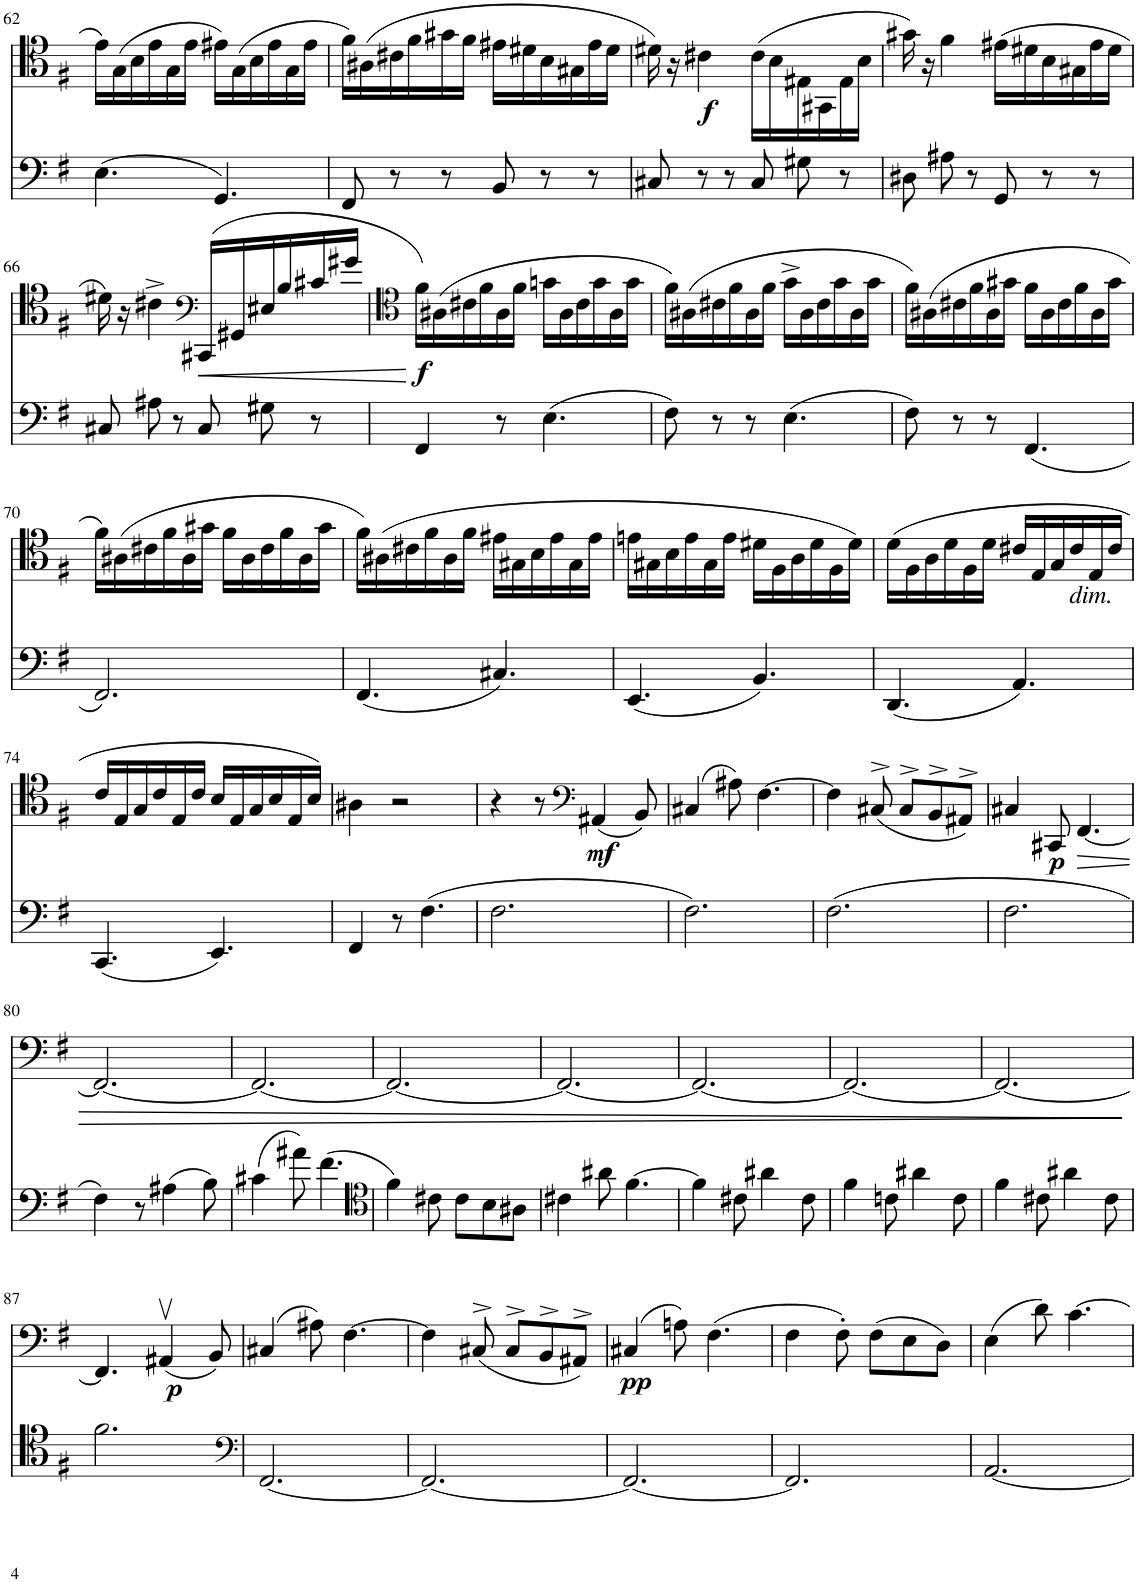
**kern	**kern	**dynam
*part2	*part1	*part1
*staff2	*staff1	*staff1
*I"Cello 2	*I"Cello 1	*
!!LO:PB:g=z
*clefF4	*clefC4	*
*k[f#]	*k[f#]	*
*M6/8	*M6/8	*
=62	=62	=62
(4.E\	16e\LL	.
.	(16G\	.
.	16B\	.
.	16e\	.
.	16G\	.
.	16e\JJ	.
4.GG/)	16e#X\LL)	.
.	(16G\	.
.	16B\	.
.	16e#\	.
.	16G\	.
.	16e#\JJ	.
=63	=63	=63
8FF#/	16f#\LL)	.
.	(16A#X\	.
8r	16c#X\	.
.	16f#\	.
8r	16g#X\	.
.	16f#\JJ	.
8BB/	16e#X\LL	.
.	16d#X\	.
8r	16B\	.
.	16G#X\	.
8r	16e#\	.
.	16d#\JJ	.
=64	=64	=64
8C#X/	16d#X\)	.
.	16r	.
!	!	!LO:DY:b
8r	4c#X\	f
8r	.	.
8C#/	(16c#\LL	.
.	16B\	.
8G#X\	16E#X\	.
.	16GG#X\	.
8r	16E#\	.
.	16B\JJ	.
=65	=65	=65
8D#X\	16g#X\)	.
.	16r	.
8A#X\	4f#\	.
8r	.	.
8GG/	(16e#X\LL	.
.	16d#X\	.
8r	16B\	.
.	16G#X\	.
8r	16e#\	.
.	16d#\JJ	.
!!LO:LB:g=z
=66	=66	=66
8C#X/	16d#X\)	.
.	16r	.
8A#X\	4c#X^\	.
8r	.	.
*	*clefF4	*
!	!	!LO:HP:b
8C#/	(16CC#X/LL	<
.	16GG#X/	.
8G#X\	16E#X/	.
.	16B/	.
8r	16c#X/	.
.	16g#X/JJ	.
.	.	[
=67	=67	=67
*	*clefC4	*
!	!	!LO:DY:b
4FF#/	16f#\LL)	f
.	(16A#X\	.
.	16c#X\	.
.	16f#\	.
8r	16A#\	.
.	16f#\JJ	.
(4.E\	16gn\LL	.
.	16A#\	.
.	16c#\	.
.	16g\	.
.	16A#\	.
.	16g\JJ	.
=68	=68	=68
8F#\)	16f#\LL)	.
.	(16A#X\	.
8r	16c#X\	.
.	16f#\	.
8r	16A#\	.
.	16f#\JJ	.
(4.E\	16g^\LL	.
.	16A#\	.
.	16c#\	.
.	16g\	.
.	16A#\	.
.	16g\JJ	.
=69	=69	=69
8F#\)	16f#\LL)	.
.	(16A#X\	.
8r	16c#X\	.
.	16f#\	.
8r	16A#\	.
.	16g#X\JJ	.
(4.FF#/	16f#\LL	.
.	16A#\	.
.	16c#\	.
.	16f#\	.
.	16A#\	.
.	16g#\JJ	.
!!LO:LB:g=z
=70	=70	=70
2.FF#/)	16f#\LL)	.
.	(16A#X\	.
.	16c#X\	.
.	16f#\	.
.	16A#\	.
.	16g#X\JJ	.
.	16f#\LL	.
.	16A#\	.
.	16c#\	.
.	16f#\	.
.	16A#\	.
.	16g#\JJ	.
=71	=71	=71
(4.FF#/	16f#\LL)	.
.	(16A#X\	.
.	16c#X\	.
.	16f#\	.
.	16A#\	.
.	16f#\JJ	.
4.C#X/)	16e#X\LL	.
.	16G#X\	.
.	16B\	.
.	16e#\	.
.	16G#\	.
.	16e#\JJ	.
=72	=72	=72
(4.EE/	16en\LL	.
.	16G#X\	.
.	16B\	.
.	16e\	.
.	16G#\	.
.	16e\JJ	.
4.BB/)	16d#X\LL	.
.	16F#\	.
.	16A\	.
.	16d#\	.
.	16F#\	.
.	16d#\JJ)	.
=73	=73	=73
(4.DD/	(16d\LL	.
.	16F#\	.
.	16A\	.
.	16d\	.
.	16F#\	.
.	16d\JJ	.
4.AA/)	16c#X/LL	.
.	16E/	.
.	16G/	.
!	!LO:TX:b:i:t=dim.	!
.	16c#/	.
.	16E/	.
.	16c#/JJ	.
!!LO:LB:g=z
=74	=74	=74
(4.CC/	16c/LL	.
.	16E/	.
.	16G/	.
.	16c/	.
.	16E/	.
.	16c/JJ	.
4.EE/)	16B/LL	.
.	16E/	.
.	16G/	.
.	16B/	.
.	16E/	.
.	16B/JJ)	.
=75	=75	=75
4FF#/	4A#X\	.
8r	2r	.
(4.F#\	.	.
=76	=76	=76
2.F#\	4r	.
.	8r	.
*	*clefF4	*
!	!	!LO:DY:b
.	(4AA#X/	mf
.	8BB/)	.
=77	=77	=77
2.F#\)	(4C#X/	.
.	8A#X\)	.
.	[4.F#\	.
=78	=78	=78
(2.F#\	4F#\]	.
.	(8C#X^>/	.
.	8C#^>/L	.
.	8BB^>/	.
.	8AA#X^>/J)	.
=79	=79	=79
2.F#\	4C#X/	.
!	!	!LO:DY:b
.	8CC#X/	p
!	!	!LO:HP:b
.	[4.FF#/	>
!!LO:LB:g=z
=80	=80	=80
4F#\)	2.FF#/_	.
8r	.	.
(4A#X\	.	.
8B\)	.	.
=81	=81	=81
(4c#X\	2.FF#/_	.
8a#X\)	.	.
(4.f#\	.	.
=82	=82	=82
*clefC4	*	*
4f#\)	2.FF#/_	.
8c#X\	.	.
8c#\L	.	.
8B\	.	.
8A#X\J	.	.
=83	=83	=83
4c#X\	2.FF#/_	.
8a#X\	.	.
[4.f#\	.	.
=84	=84	=84
4f#\]	2.FF#/_	.
8c#X\	.	.
4a#X\	.	.
8c#\	.	.
=85	=85	=85
4f#\	2.FF#/_	.
8cn\	.	.
4a#X\	.	.
8c\	.	.
=86	=86	=86
4f#\	2.FF#/_	.
8c#X\	.	.
4a#X\	.	.
8c#\	.	.
.	.	]
!!LO:LB:g=z
=87	=87	=87
2.f#\	4.FF#/]	.
!	!	!LO:DY:b
.	(4AA#Xv/	p
.	8BB/)	.
=88	=88	=88
*clefF4	*	*
[2.FF#/	(4C#X/	.
.	8A#X\)	.
.	[4.F#\	.
=89	=89	=89
2.FF#/_	4F#\]	.
.	(8C#X^>/	.
.	8C#^>/L	.
.	8BB^>/	.
.	8AA#X^>/J)	.
=90	=90	=90
!	!	!LO:DY:b
2.FF#/_	(4C#X/	pp
.	8An\)	.
.	(4.F#\	.
=91	=91	=91
2.FF#/]	4F#\	.
.	8F#'\)	.
.	(8F#\L	.
.	8E\	.
.	8D\J)	.
=92	=92	=92
[2.AA/	(4E\	.
.	8d\)	.
.	[4.c\	.
=	=	=
*-	*-	*-
